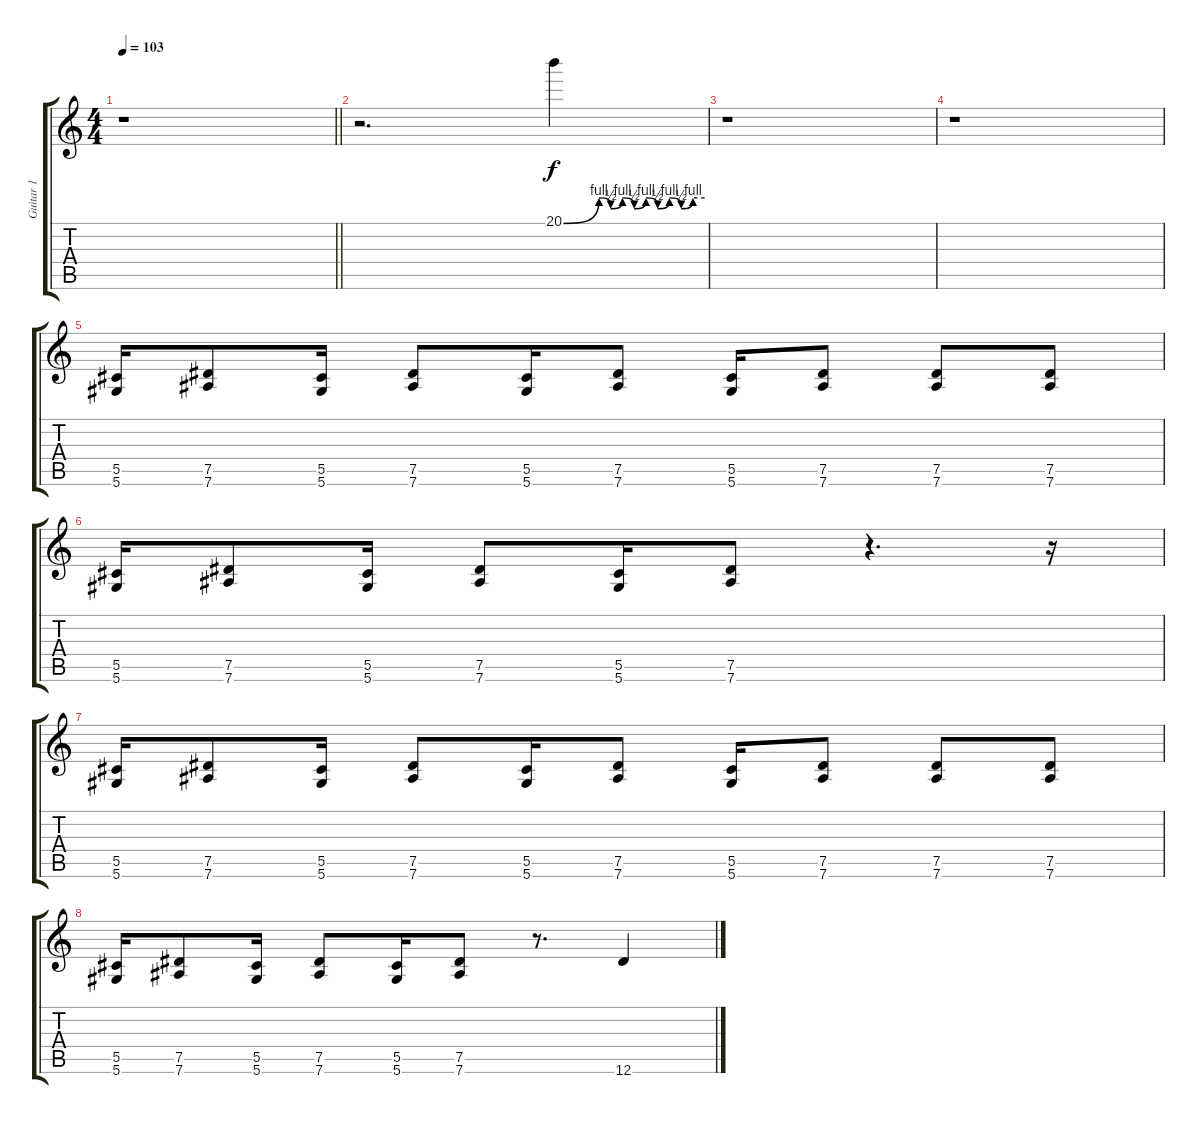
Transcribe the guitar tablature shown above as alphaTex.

\track ("Guitar 1" "Guitar 1") {instrument distortionguitar}
\staff {score tabs}
\tuning (Eb4 Bb3 Gb3 Db3 Ab2 Eb2) {hide}
\ts (4 4)
\tempo 103
\clef g2
\barLineRight lightlight
\ks c
r.1{dy f instrument distortionguitar} |
r.2{d} 20.1{be (custom 0 0 15 4 20 2 25 4 30 2 35 4 40 2 45 4 50 2 55 4 60 4)}.4 |
r.1 |
r.1 |
(5.5 5.6).16 (7.5 7.6).8 (5.5 5.6).16 (7.5 7.6).8 (5.5 5.6).16 (7.5 7.6).8 (5.5 5.6).16 (7.5 7.6).8 (7.5 7.6).8 (7.5 7.6).8 |
(5.5 5.6).16 (7.5 7.6).8 (5.5 5.6).16 (7.5 7.6).8 (5.5 5.6).16 (7.5 7.6).8 r.4{d} r.16 |
(5.5 5.6).16 (7.5 7.6).8 (5.5 5.6).16 (7.5 7.6).8 (5.5 5.6).16 (7.5 7.6).8 (5.5 5.6).16 (7.5 7.6).8 (7.5 7.6).8 (7.5 7.6).8 |
(5.5 5.6).16 (7.5 7.6).8 (5.5 5.6).16 (7.5 7.6).8 (5.5 5.6).16 (7.5 7.6).8 r.8{d} 12.6{ss}.4
